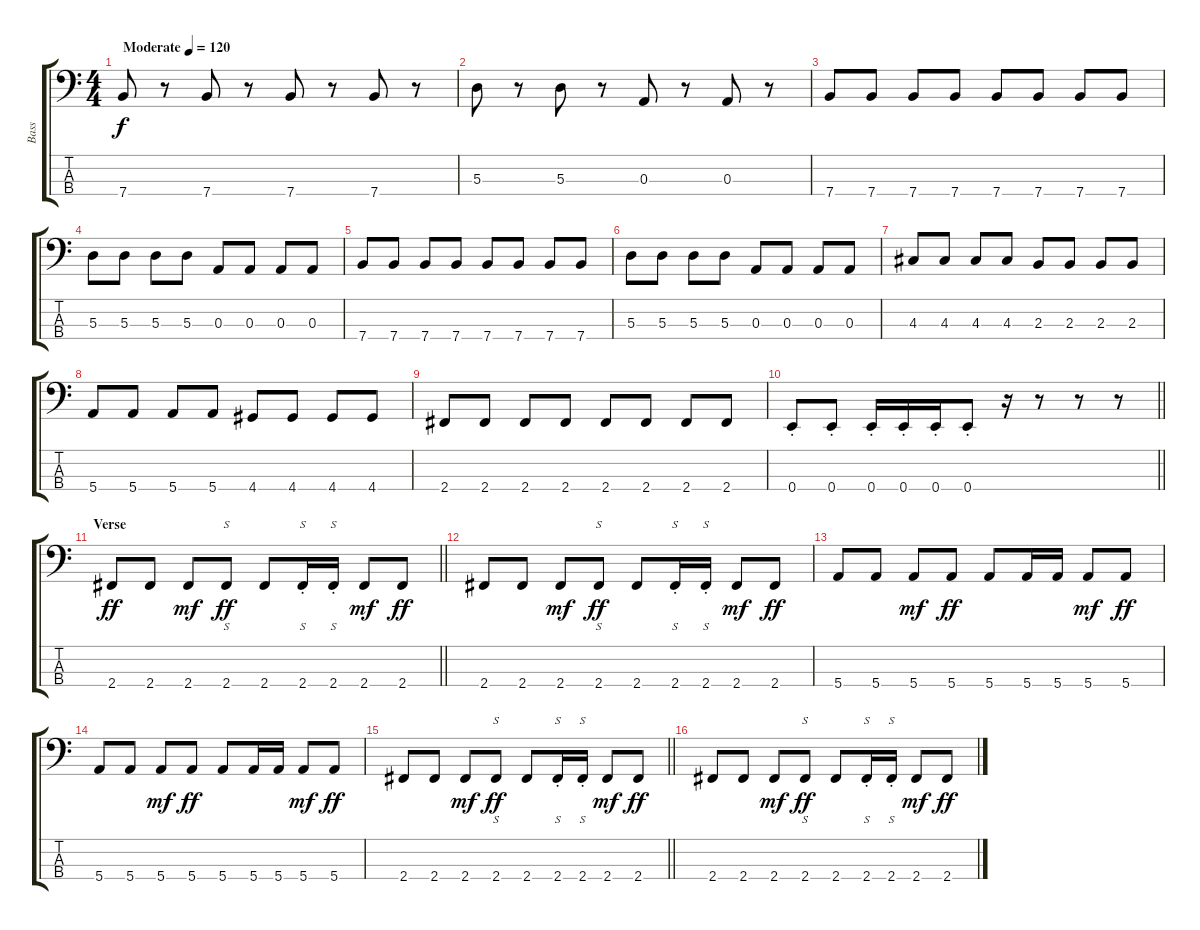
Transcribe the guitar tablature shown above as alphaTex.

\track ("Bass" "Bass") {instrument electricbasspick}
\staff {score tabs}
\tuning (G2 D2 A1 E1) {hide}
\ts (4 4)
\tempo (120 "Moderate")
\clef f4
\ks c
7.4.8{dy f instrument electricbasspick} r.8 7.4.8 r.8 7.4.8 r.8 7.4.8 r.8 |
5.3.8 r.8 5.3.8 r.8 0.3.8 r.8 0.3.8 r.8 |
7.4.8 7.4.8 7.4.8 7.4.8 7.4.8 7.4.8 7.4.8 7.4.8 |
5.3.8 5.3.8 5.3.8 5.3.8 0.3.8 0.3.8 0.3.8 0.3.8 |
7.4.8 7.4.8 7.4.8 7.4.8 7.4.8 7.4.8 7.4.8 7.4.8 |
5.3.8 5.3.8 5.3.8 5.3.8 0.3.8 0.3.8 0.3.8 0.3.8 |
4.3.8 4.3.8 4.3.8 4.3.8 2.3.8 2.3.8 2.3.8 2.3.8 |
5.4.8 5.4.8 5.4.8 5.4.8 4.4.8 4.4.8 4.4.8 4.4.8 |
2.4.8 2.4.8 2.4.8 2.4.8 2.4.8 2.4.8 2.4.8 2.4.8 |
\barLineRight lightlight
0.4{st}.8 0.4{st}.8 0.4{st}.16 0.4{st}.16 0.4{st}.16 0.4{st}.8 r.16 r.8 r.8 r.8 |
\section ("" "Verse")
\barLineRight lightlight
2.4.8{dy ff} 2.4.8 2.4.8{dy mf} 2.4.8{s dy ff} 2.4.8 2.4{st}.16{s} 2.4{st}.16{s} 2.4.8{dy mf} 2.4.8{dy ff} |
\section ("" "")
2.4.8 2.4.8 2.4.8{dy mf} 2.4.8{s dy ff} 2.4.8 2.4{st}.16{s} 2.4{st}.16{s} 2.4.8{dy mf} 2.4.8{dy ff} |
5.4.8 5.4.8 5.4.8{dy mf} 5.4.8{dy ff} 5.4.8 5.4.16 5.4.16 5.4.8{dy mf} 5.4.8{dy ff} |
5.4.8 5.4.8 5.4.8{dy mf} 5.4.8{dy ff} 5.4.8 5.4.16 5.4.16 5.4.8{dy mf} 5.4.8{dy ff} |
\barLineRight lightlight
2.4.8 2.4.8 2.4.8{dy mf} 2.4.8{s dy ff} 2.4.8 2.4{st}.16{s} 2.4{st}.16{s} 2.4.8{dy mf} 2.4.8{dy ff} |
2.4.8 2.4.8 2.4.8{dy mf} 2.4.8{s dy ff} 2.4.8 2.4{st}.16{s} 2.4{st}.16{s} 2.4.8{dy mf} 2.4.8{dy ff}
